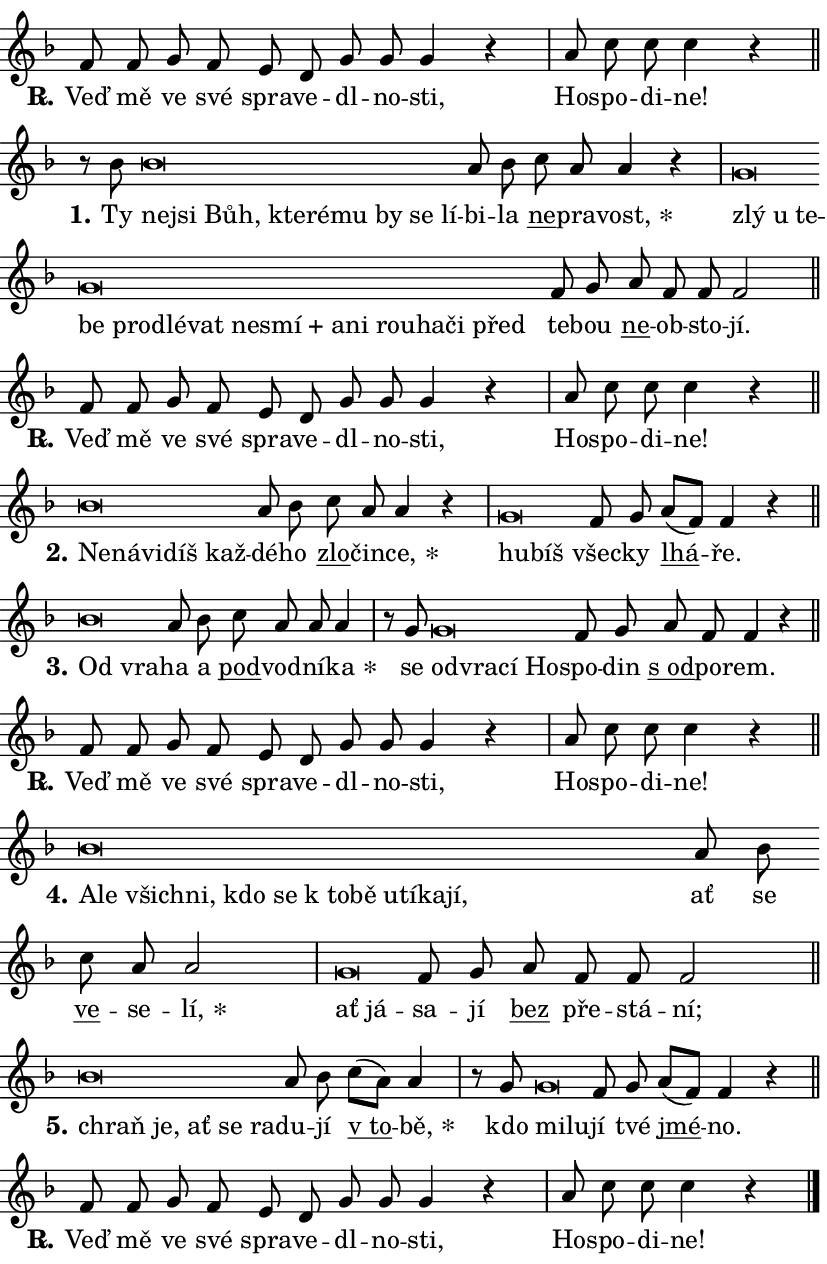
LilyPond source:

\version "2.24.0"
\header { tagline = "" }
\paper {
  indent = 0\cm
  top-margin = 0\cm
  right-margin = 0.13\cm % to fit lyric hyphens
  bottom-margin = 0\cm
  left-margin = 0\cm
  paper-width = 14\cm
  page-breaking = #ly:one-page-breaking
  system-system-spacing.basic-distance = #11
  score-system-spacing.basic-distance = #11
  ragged-last = ##f
}


%% Author: Thomas Morley
%% https://lists.gnu.org/archive/html/lilypond-user/2020-05/msg00002.html
#(define (line-position grob)
"Returns position of @var[grob} in current system:
   @code{'start}, if at first time-step
   @code{'end}, if at last time-step
   @code{'middle} otherwise
"
  (let* ((col (ly:item-get-column grob))
         (ln (ly:grob-object col 'left-neighbor))
         (rn (ly:grob-object col 'right-neighbor))
         (col-to-check-left (if (ly:grob? ln) ln col))
         (col-to-check-right (if (ly:grob? rn) rn col))
         (break-dir-left
           (and
             (ly:grob-property col-to-check-left 'non-musical #f)
             (ly:item-break-dir col-to-check-left)))
         (break-dir-right
           (and
             (ly:grob-property col-to-check-right 'non-musical #f)
             (ly:item-break-dir col-to-check-right))))
        (cond ((eqv? 1 break-dir-left) 'start)
              ((eqv? -1 break-dir-right) 'end)
              (else 'middle))))

#(define (tranparent-at-line-position vctor)
  (lambda (grob)
  "Relying on @code{line-position} select the relevant enry from @var{vctor}.
Used to determine transparency,"
    (case (line-position grob)
      ((end) (not (vector-ref vctor 0)))
      ((middle) (not (vector-ref vctor 1)))
      ((start) (not (vector-ref vctor 2))))))

noteHeadBreakVisibility =
#(define-music-function (break-visibility)(vector?)
"Makes @code{NoteHead}s transparent relying on @var{break-visibility}"
#{
  \override NoteHead.transparent =
    #(tranparent-at-line-position break-visibility)
#})

#(define delete-ledgers-for-transparent-note-heads
  (lambda (grob)
    "Reads whether a @code{NoteHead} is transparent.
If so this @code{NoteHead} is removed from @code{'note-heads} from
@var{grob}, which is supposed to be @code{LedgerLineSpanner}.
As a result ledgers are not printed for this @code{NoteHead}"
    (let* ((nhds-array (ly:grob-object grob 'note-heads))
           (nhds-list
             (if (ly:grob-array? nhds-array)
                 (ly:grob-array->list nhds-array)
                 '()))
           ;; Relies on the transparent-property being done before
           ;; Staff.LedgerLineSpanner.after-line-breaking is executed.
           ;; This is fragile ...
           (to-keep
             (remove
               (lambda (nhd)
                 (ly:grob-property nhd 'transparent #f))
               nhds-list)))
      ;; TODO find a better method to iterate over grob-arrays, similiar
      ;; to filter/remove etc for lists
      ;; For now rebuilt from scratch
      (set! (ly:grob-object grob 'note-heads)  '())
      (for-each
        (lambda (nhd)
          (ly:pointer-group-interface::add-grob grob 'note-heads nhd))
        to-keep))))

squashNotes = {
  \override NoteHead.X-extent = #'(-0.2 . 0.2)
  \override NoteHead.Y-extent = #'(-0.75 . 0)
  \override NoteHead.stencil =
    #(lambda (grob)
       (let ((pos (ly:grob-property grob 'staff-position)))
         (begin
           (if (< pos -7) (display "ERROR: Lower brevis then expected\n") (display ""))
           (if (<= pos -6) ly:text-interface::print ly:note-head::print))))
}
unSquashNotes = {
  \revert NoteHead.X-extent
  \revert NoteHead.Y-extent
  \revert NoteHead.stencil
}

hideNotes = \noteHeadBreakVisibility #begin-of-line-visible
unHideNotes = \noteHeadBreakVisibility #all-visible

% work-around for resetting accidentals
% https://lilypond.org/doc/v2.23/Documentation/notation/displaying-rhythms#unmetered-music
cadenzaMeasure = {
  \cadenzaOff
  \partial 1024 s1024
  \cadenzaOn
}

#(define-markup-command (accent layout props text) (markup?)
  "Underline accented syllable"
  (interpret-markup layout props
    #{\markup \override #'(offset . 4.3) \underline { #text }#}))

responsum = \markup \concat {
  "R" \hspace #-1.05 \path #0.1 #'((moveto 0 0.07) (lineto 0.9 0.8)) \hspace #0.05 "."
}

spaceSize = #0.6828661417322834 % exact space size for TeX Gyre Schola

\layout {
  \context {
    \Staff
    \remove "Time_signature_engraver"
    \override LedgerLineSpanner.after-line-breaking = #delete-ledgers-for-transparent-note-heads
  }
  \context {
    \Lyrics {
      \override LyricSpace.minimum-distance = \spaceSize
      \override LyricText.font-name = #"TeX Gyre Schola"
      \override LyricText.font-size = 1
      \override StanzaNumber.font-name = #"TeX Gyre Schola Bold"
      \override StanzaNumber.font-size = 1
    }
  }
  \context {
    \Score 
    \override NoteHead.text =
      #(lambda (grob) 
        (let ((pos (ly:grob-property grob 'staff-position)))
          #{\markup {
            \combine
              \halign #-0.55 \raise #(if (= pos -6) 0 0.5) \override #'(thickness . 2) \draw-line #'(3.2 . 0)
              \musicglyph "noteheads.sM1"
          }#}))
  }
}

% magnetic-lyrics.ily
%
%   written by
%     Jean Abou Samra <jean@abou-samra.fr>
%     Werner Lemberg <wl@gnu.org>
%
%   adapted by
%     Jiri Hon <jiri.hon@gmail.com>
%
% Version 2022-Apr-15

% https://www.mail-archive.com/lilypond-user@gnu.org/msg149350.html

#(define (Left_hyphen_pointer_engraver context)
   "Collect syllable-hyphen-syllable occurrences in lyrics and store
them in properties.  This engraver only looks to the left.  For
example, if the lyrics input is @code{foo -- bar}, it does the
following.

@itemize @bullet
@item
Set the @code{text} property of the @code{LyricHyphen} grob between
@q{foo} and @q{bar} to @code{foo}.

@item
Set the @code{left-hyphen} property of the @code{LyricText} grob with
text @q{foo} to the @code{LyricHyphen} grob between @q{foo} and
@q{bar}.
@end itemize

Use this auxiliary engraver in combination with the
@code{lyric-@/text::@/apply-@/magnetic-@/offset!} hook."
   (let ((hyphen #f)
         (text #f))
     (make-engraver
      (acknowledgers
       ((lyric-syllable-interface engraver grob source-engraver)
        (set! text grob)))
      (end-acknowledgers
       ((lyric-hyphen-interface engraver grob source-engraver)
        ;(when (not (grob::has-interface grob 'lyric-space-interface))
          (set! hyphen grob)));)
      ((stop-translation-timestep engraver)
       (when (and text hyphen)
         (ly:grob-set-object! text 'left-hyphen hyphen))
       (set! text #f)
       (set! hyphen #f)))))

#(define (lyric-text::apply-magnetic-offset! grob)
   "If the space between two syllables is less than the value in
property @code{LyricText@/.details@/.squash-threshold}, move the right
syllable to the left so that it gets concatenated with the left
syllable.

Use this function as a hook for
@code{LyricText@/.after-@/line-@/breaking} if the
@code{Left_@/hyphen_@/pointer_@/engraver} is active."
   (let ((hyphen (ly:grob-object grob 'left-hyphen #f)))
     (when hyphen
       (let ((left-text (ly:spanner-bound hyphen LEFT)))
         (when (grob::has-interface left-text 'lyric-syllable-interface)
           (let* ((common (ly:grob-common-refpoint grob left-text X))
                  (this-x-ext (ly:grob-extent grob common X))
                  (left-x-ext
                   (begin
                     ;; Trigger magnetism for left-text.
                     (ly:grob-property left-text 'after-line-breaking)
                     (ly:grob-extent left-text common X)))
                  ;; `delta` is the gap width between two syllables.
                  (delta (- (interval-start this-x-ext)
                            (interval-end left-x-ext)))
                  (details (ly:grob-property grob 'details))
                  (threshold (assoc-get 'squash-threshold details 0.2)))
             (when (< delta threshold)
               (let* (;; We have to manipulate the input text so that
                      ;; ligatures crossing syllable boundaries are not
                      ;; disabled.  For languages based on the Latin
                      ;; script this is essentially a beautification.
                      ;; However, for non-Western scripts it can be a
                      ;; necessity.
                      (lt (ly:grob-property left-text 'text))
                      (rt (ly:grob-property grob 'text))
                      (is-space (grob::has-interface hyphen 'lyric-space-interface))
                      (space (if is-space " " ""))
                      (extra-delta (if is-space spaceSize 0))
                      ;; Append new syllable.
                      (ltrt-space (if (and (string? lt) (string? rt))
                                (string-append lt space rt)
                                (make-concat-markup (list lt space rt))))
                      ;; Right-align `ltrt` to the right side.
                      (ltrt-space-markup (grob-interpret-markup
                               grob
                               (make-translate-markup
                                (cons (interval-length this-x-ext) 0)
                                (make-right-align-markup ltrt-space)))))
                 (begin
                   ;; Don't print `left-text`.
                   (ly:grob-set-property! left-text 'stencil #f)
                   ;; Set text and stencil (which holds all collected
                   ;; syllables so far) and shift it to the left.
                   (ly:grob-set-property! grob 'text ltrt-space)
                   (ly:grob-set-property! grob 'stencil ltrt-space-markup)
                   (ly:grob-translate-axis! grob (- (- delta extra-delta)) X))))))))))


#(define (lyric-hyphen::displace-bounds-first grob)
   ;; Make very sure this callback isn't triggered too early.
   (let ((left (ly:spanner-bound grob LEFT))
         (right (ly:spanner-bound grob RIGHT)))
     (ly:grob-property left 'after-line-breaking)
     (ly:grob-property right 'after-line-breaking)
     (ly:lyric-hyphen::print grob)))

squashThreshold = #0.4

\layout {
  \context {
    \Lyrics
    \consists #Left_hyphen_pointer_engraver
    \override LyricText.after-line-breaking =
      #lyric-text::apply-magnetic-offset!
    \override LyricHyphen.stencil = #lyric-hyphen::displace-bounds-first
    \override LyricText.details.squash-threshold = \squashThreshold
    \override LyricHyphen.minimum-distance = 0
    \override LyricHyphen.minimum-length = \squashThreshold
  }
}

squashText = \override LyricText.details.squash-threshold = 9999
unSquashText = \override LyricText.details.squash-threshold = \squashThreshold

leftText = \override LyricText.self-alignment-X = #LEFT
unLeftText = \revert LyricText.self-alignment-X

starOffset = #(lambda (grob) 
                (let ((x_offset (ly:self-alignment-interface::aligned-on-x-parent grob)))
                  (if (= x_offset 0) 0 (+ x_offset 1.2))))

star = #(define-music-function (syllable)(string?)
"Append star separator at the end of a syllable"
#{
  \once \override LyricText.X-offset = #starOffset
  \lyricmode { \markup {
    #syllable
    \override #'((font-name . "TeX Gyre Schola Bold")) \hspace #0.2 \lower #0.65 \larger "*"
  } }
#})

starAccent = #(define-music-function (syllable)(string?)
"Append star separator at the end of a syllable and make accent"
#{
  \once \override LyricText.X-offset = #starOffset
  \lyricmode { \markup {
    \accent #syllable
    \override #'((font-name . "TeX Gyre Schola Bold")) \hspace #0.2 \lower #0.65 \larger "*"
  } }
#})

breath = #(define-music-function (syllable)(string?)
"Append breathing indicator at the end of a syllable"
#{
  \lyricmode { \markup { #syllable "+" } }
#})

optionalBreath = #(define-music-function (syllable)(string?)
"Append optional breathing indicator at the end of a syllable"
#{
  \lyricmode { \markup { #syllable "(+)" } }
#})


\score {
    <<
        \new Voice = "melody" { \cadenzaOn \key f \major \relative { f'8 f g f e d \bar "" g g g4 r \cadenzaMeasure \bar "|" a8 c c c4 r \cadenzaMeasure \bar "||" \break } }
        \new Lyrics \lyricsto "melody" { \lyricmode { \set stanza = \responsum
Veď mě ve své spra -- ve -- dl -- no -- sti, Ho -- spo -- di -- ne! } }
    >>
    \layout {}
}

\score {
    <<
        \new Voice = "melody" { \cadenzaOn \key f \major \relative { r8 bes'8 \squashNotes bes\breve*1/16 \hideNotes \breve*1/16 \bar "" \breve*1/16 \bar "" \breve*1/16 \bar "" \breve*1/16 \bar "" \breve*1/16 \bar "" \breve*1/16 \bar "" \breve*1/16 \breve*1/16 \bar "" \unHideNotes \unSquashNotes a8 bes \bar "" c a a4 r \cadenzaMeasure \bar "|" \squashNotes g\breve*1/16 \hideNotes \breve*1/16 \bar "" \breve*1/16 \bar "" \breve*1/16 \bar "" \breve*1/16 \bar "" \breve*1/16 \bar "" \breve*1/16 \bar "" \breve*1/16 \bar "" \breve*1/16 \bar "" \breve*1/16 \bar "" \breve*1/16 \bar "" \breve*1/16 \bar "" \breve*1/16 \bar "" \breve*1/16 \breve*1/16 \bar "" \unHideNotes \unSquashNotes f8 g \bar "" a f f f2 \cadenzaMeasure \bar "||" \break } }
        \new Lyrics \lyricsto "melody" { \lyricmode { \set stanza = "1."
Ty \leftText nej -- \squashText si Bůh, kte -- ré -- mu by se lí -- \unLeftText \unSquashText bi -- la \markup \accent ne -- pra -- \star vost, \leftText zlý \squashText u te -- be pro -- dlé -- vat ne -- \breath "smí" a -- ni rou -- ha -- či před \unLeftText \unSquashText te -- bou \markup \accent ne -- ob -- sto -- jí. } }
    >>
    \layout {}
}

\score {
    <<
        \new Voice = "melody" { \cadenzaOn \key f \major \relative { f'8 f g f e d \bar "" g g g4 r \cadenzaMeasure \bar "|" a8 c c c4 r \cadenzaMeasure \bar "||" \break } }
        \new Lyrics \lyricsto "melody" { \lyricmode { \set stanza = \responsum
Veď mě ve své spra -- ve -- dl -- no -- sti, Ho -- spo -- di -- ne! } }
    >>
    \layout {}
}

\score {
    <<
        \new Voice = "melody" { \cadenzaOn \key f \major \relative { \squashNotes bes'\breve*1/16 \hideNotes \breve*1/16 \bar "" \breve*1/16 \bar "" \breve*1/16 \breve*1/16 \bar "" \unHideNotes \unSquashNotes a8 bes \bar "" c a a4 r \cadenzaMeasure \bar "|" \squashNotes g\breve*1/16 \hideNotes \breve*1/16 \bar "" \unHideNotes \unSquashNotes f8 g \bar "" a[( f)] f4 r \cadenzaMeasure \bar "||" \break } }
        \new Lyrics \lyricsto "melody" { \lyricmode { \set stanza = "2."
\leftText Ne -- \squashText ná -- vi -- díš kaž -- \unLeftText \unSquashText dé -- ho \markup \accent zlo -- čin -- \star ce, \leftText hu -- \squashText bíš \unLeftText \unSquashText všec -- ky \markup \accent lhá -- ře. } }
    >>
    \layout {}
}

\score {
    <<
        \new Voice = "melody" { \cadenzaOn \key f \major \relative { \squashNotes bes'\breve*1/16 \hideNotes \breve*1/16 \bar "" \unHideNotes \unSquashNotes a8 bes \bar "" c a a a4 \cadenzaMeasure \bar "|" r8 g8 \squashNotes g\breve*1/16 \hideNotes \breve*1/16 \bar "" \breve*1/16 \breve*1/16 \bar "" \unHideNotes \unSquashNotes f8 g \bar "" a f f4 r \cadenzaMeasure \bar "||" \break } }
        \new Lyrics \lyricsto "melody" { \lyricmode { \set stanza = "3."
\leftText Od \squashText vra -- \unLeftText \unSquashText ha a \markup \accent pod -- vod -- ní -- \star ka se \leftText od -- \squashText vra -- cí Ho -- \unLeftText \unSquashText spo -- din \markup \accent "s od" -- po -- rem. } }
    >>
    \layout {}
}

\score {
    <<
        \new Voice = "melody" { \cadenzaOn \key f \major \relative { f'8 f g f e d \bar "" g g g4 r \cadenzaMeasure \bar "|" a8 c c c4 r \cadenzaMeasure \bar "||" \break } }
        \new Lyrics \lyricsto "melody" { \lyricmode { \set stanza = \responsum
Veď mě ve své spra -- ve -- dl -- no -- sti, Ho -- spo -- di -- ne! } }
    >>
    \layout {}
}

\score {
    <<
        \new Voice = "melody" { \cadenzaOn \key f \major \relative { \squashNotes bes'\breve*1/16 \hideNotes \breve*1/16 \bar "" \breve*1/16 \bar "" \breve*1/16 \bar "" \breve*1/16 \bar "" \breve*1/16 \bar "" \breve*1/16 \bar "" \breve*1/16 \bar "" \breve*1/16 \bar "" \breve*1/16 \bar "" \breve*1/16 \breve*1/16 \bar "" \unHideNotes \unSquashNotes a8 bes \bar "" c a a2 \cadenzaMeasure \bar "|" \squashNotes g\breve*1/16 \hideNotes \breve*1/16 \bar "" \unHideNotes \unSquashNotes f8 g \bar "" a f f f2 \cadenzaMeasure \bar "||" \break } }
        \new Lyrics \lyricsto "melody" { \lyricmode { \set stanza = "4."
\leftText A -- \squashText le všich -- ni, kdo se "k to" -- bě u -- tí -- ka -- jí, \unLeftText \unSquashText ať se \markup \accent ve -- se -- \star lí, \leftText ať \squashText já -- \unLeftText \unSquashText sa -- jí \markup \accent bez pře -- stá -- ní; } }
    >>
    \layout {}
}

\score {
    <<
        \new Voice = "melody" { \cadenzaOn \key f \major \relative { \squashNotes bes'\breve*1/16 \hideNotes \breve*1/16 \bar "" \breve*1/16 \bar "" \breve*1/16 \breve*1/16 \bar "" \unHideNotes \unSquashNotes a8 bes \bar "" c[( a)] a4 \cadenzaMeasure \bar "|" r8 g8 \squashNotes g\breve*1/16 \hideNotes \breve*1/16 \bar "" \unHideNotes \unSquashNotes f8 g \bar "" a[( f)] f4 r \cadenzaMeasure \bar "||" \break } }
        \new Lyrics \lyricsto "melody" { \lyricmode { \set stanza = "5."
\leftText chraň \squashText je, ať se ra -- \unLeftText \unSquashText du -- jí \markup \accent "v to" -- \star bě, kdo \leftText mi -- \squashText lu -- \unLeftText \unSquashText jí tvé \markup \accent jmé -- no. } }
    >>
    \layout {}
}

\score {
    <<
        \new Voice = "melody" { \cadenzaOn \key f \major \relative { f'8 f g f e d \bar "" g g g4 r \cadenzaMeasure \bar "|" a8 c c c4 r \cadenzaMeasure \bar "||" \break } \bar "|." }
        \new Lyrics \lyricsto "melody" { \lyricmode { \set stanza = \responsum
Veď mě ve své spra -- ve -- dl -- no -- sti, Ho -- spo -- di -- ne! } }
    >>
    \layout {}
}
